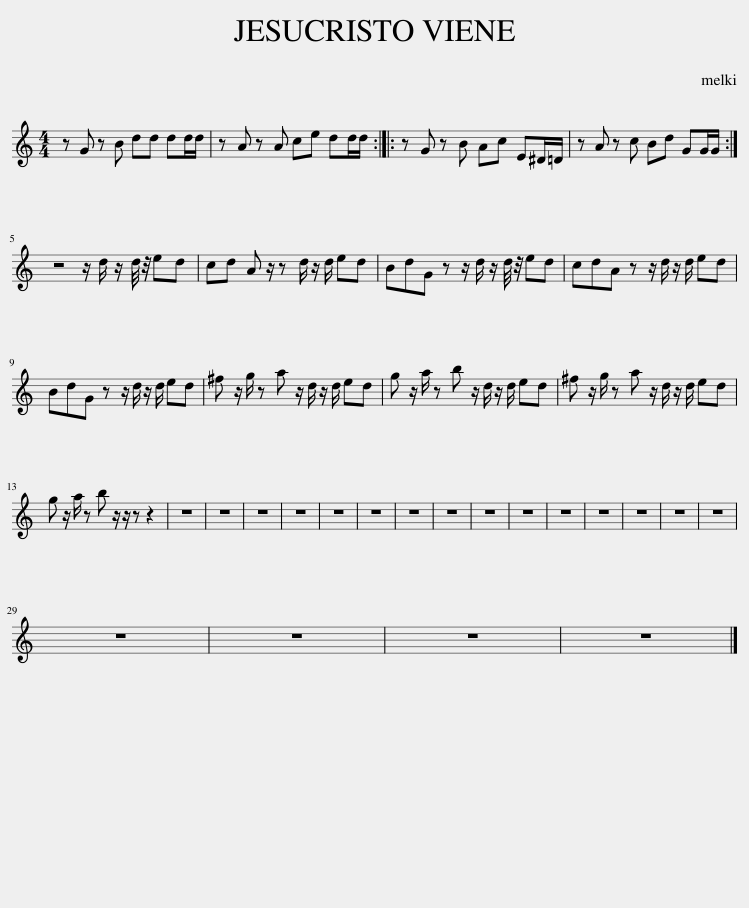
X:1
L:1/8
M:4/4
I:linebreak $
K:C
V:1 treble
V:1
 z G z B dd dd/d/ | z A z A ce dd/d/ :: z G z B Ac E^D/=D/ | z A z c Bd GG/G/ :|$ z4 z/ d/ z/ d/4 z/4 ed | %5
 cd A z/ z d/ z/ d/ ed | BdG z z/ d/ z/ d/4 z/4 ed | cdA z z/ d/ z/ d/ ed |$ BdG z z/ d/ z/ d/ ed | ^f z/ g/ z a z/ d/ z/ d/ ed | %10
 g z/ a/ z b z/ d/ z/ d/ ed | ^f z/ g/ z a z/ d/ z/ d/ ed |$ g z/ a/ z b z/ z/ z z2 | z8 | z8 | %15
 z8 | z8 | z8 | z8 | z8 | %20
 z8 | z8 | z8 | z8 | z8 | %25
 z8 | z8 | z8 |$ z8 | z8 | %30
 z8 | z8 |] %32
